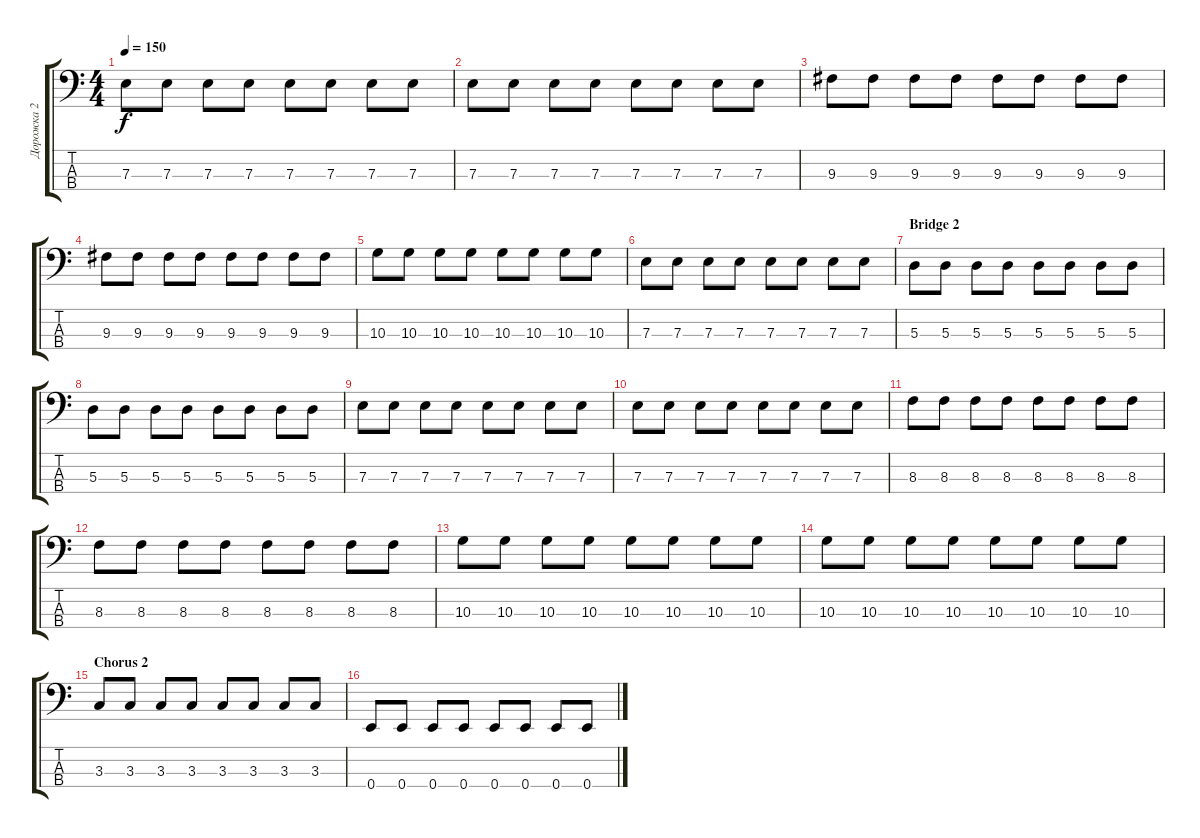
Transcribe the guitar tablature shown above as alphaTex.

\track ("Дорожка 2" "Дорожка 2") {instrument electricbassfinger}
\staff {score tabs}
\tuning (G2 D2 A1 E1) {hide}
\ts (4 4)
\tempo 150
\clef f4
\ks c
7.3.8{dy f} 7.3.8 7.3.8 7.3.8 7.3.8 7.3.8 7.3.8 7.3.8 |
7.3.8 7.3.8 7.3.8 7.3.8 7.3.8 7.3.8 7.3.8 7.3.8 |
9.3.8 9.3.8 9.3.8 9.3.8 9.3.8 9.3.8 9.3.8 9.3.8 |
9.3.8 9.3.8 9.3.8 9.3.8 9.3.8 9.3.8 9.3.8 9.3.8 |
10.3.8 10.3.8 10.3.8 10.3.8 10.3.8 10.3.8 10.3.8 10.3.8 |
7.3.8 7.3.8 7.3.8 7.3.8 7.3.8 7.3.8 7.3.8 7.3.8 |
\section ("" "Bridge 2")
5.3.8 5.3.8 5.3.8 5.3.8 5.3.8 5.3.8 5.3.8 5.3.8 |
5.3.8 5.3.8 5.3.8 5.3.8 5.3.8 5.3.8 5.3.8 5.3.8 |
7.3.8 7.3.8 7.3.8 7.3.8 7.3.8 7.3.8 7.3.8 7.3.8 |
7.3.8 7.3.8 7.3.8 7.3.8 7.3.8 7.3.8 7.3.8 7.3.8 |
8.3.8 8.3.8 8.3.8 8.3.8 8.3.8 8.3.8 8.3.8 8.3.8 |
8.3.8 8.3.8 8.3.8 8.3.8 8.3.8 8.3.8 8.3.8 8.3.8 |
10.3.8 10.3.8 10.3.8 10.3.8 10.3.8 10.3.8 10.3.8 10.3.8 |
10.3.8 10.3.8 10.3.8 10.3.8 10.3.8 10.3.8 10.3.8 10.3.8 |
\section ("" "Chorus 2")
3.3.8 3.3.8 3.3.8 3.3.8 3.3.8 3.3.8 3.3.8 3.3.8 |
0.4.8 0.4.8 0.4.8 0.4.8 0.4.8 0.4.8 0.4.8 0.4.8
